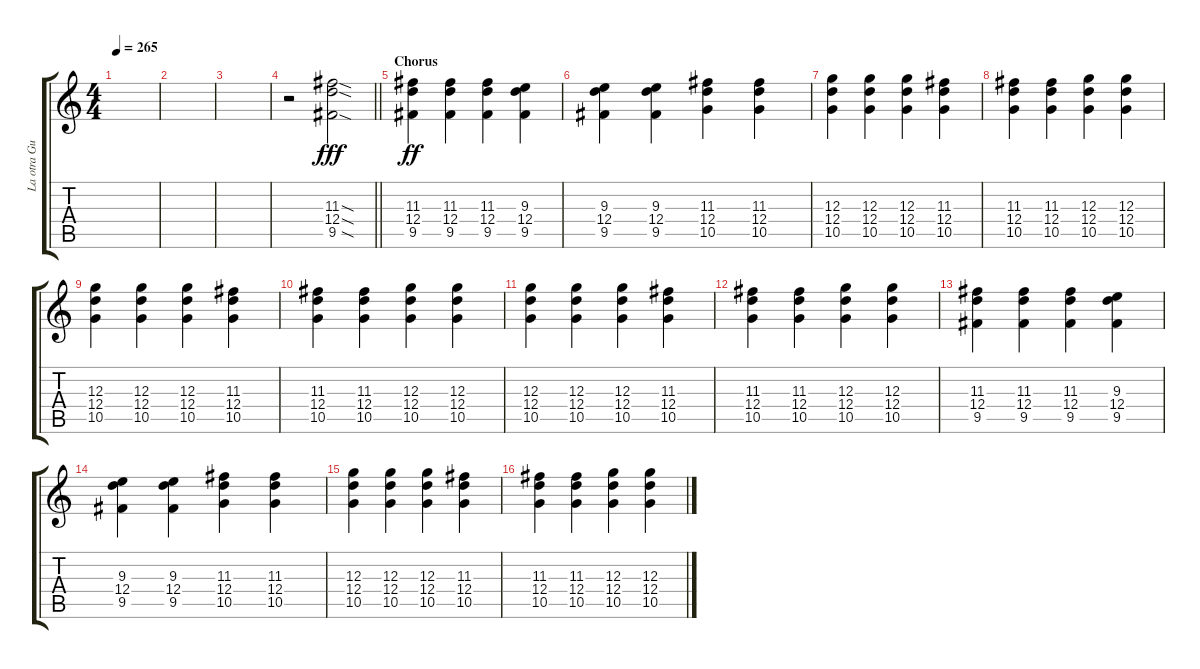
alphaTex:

\track ("La otra Guitarra Bulliciosa" "La otra Gu") {instrument distortionguitar}
\staff {score tabs}
\tuning (E4 B3 G3 D3 A2 E2) {hide}
\ts (4 4)
\tempo 265
\clef g2
\ks c
|
|
|
\barLineRight lightlight
r.2 (11.3{sod} 12.4{sod} 9.5{sod}).2{dy fff} |
\section ("" "Chorus")
(11.3 12.4 9.5).4{dy ff} (11.3 12.4 9.5).4 (11.3 12.4 9.5).4 (9.3 12.4 9.5).4 |
(9.3 12.4 9.5).4 (9.3 12.4 9.5).4 (11.3 12.4 10.5).4 (11.3 12.4 10.5).4 |
(12.3 12.4 10.5).4 (12.3 12.4 10.5).4 (12.3 12.4 10.5).4 (11.3 12.4 10.5).4 |
(11.3 12.4 10.5).4 (11.3 12.4 10.5).4 (12.3 12.4 10.5).4 (12.3 12.4 10.5).4 |
(12.3 12.4 10.5).4 (12.3 12.4 10.5).4 (12.3 12.4 10.5).4 (11.3 12.4 10.5).4 |
(11.3 12.4 10.5).4 (11.3 12.4 10.5).4 (12.3 12.4 10.5).4 (12.3 12.4 10.5).4 |
(12.3 12.4 10.5).4 (12.3 12.4 10.5).4 (12.3 12.4 10.5).4 (11.3 12.4 10.5).4 |
(11.3 12.4 10.5).4 (11.3 12.4 10.5).4 (12.3 12.4 10.5).4 (12.3 12.4 10.5).4 |
(11.3 12.4 9.5).4 (11.3 12.4 9.5).4 (11.3 12.4 9.5).4 (9.3 12.4 9.5).4 |
(9.3 12.4 9.5).4 (9.3 12.4 9.5).4 (11.3 12.4 10.5).4 (11.3 12.4 10.5).4 |
(12.3 12.4 10.5).4 (12.3 12.4 10.5).4 (12.3 12.4 10.5).4 (11.3 12.4 10.5).4 |
(11.3 12.4 10.5).4 (11.3 12.4 10.5).4 (12.3 12.4 10.5).4 (12.3 12.4 10.5).4
